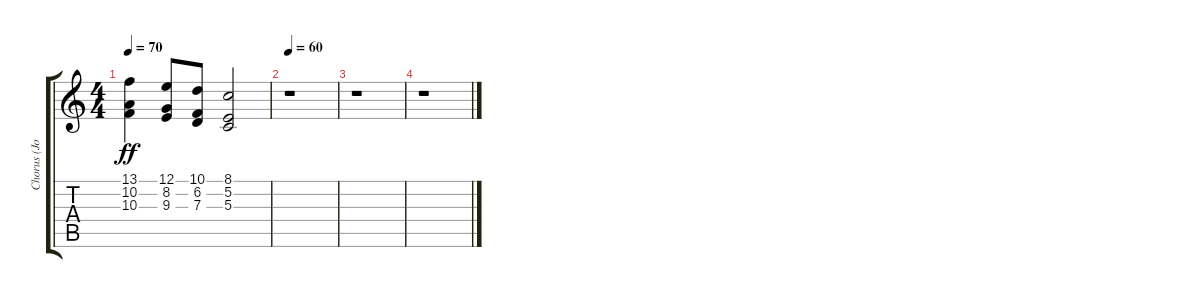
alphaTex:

\track ("Chorus (John, George)" "Chorus (Jo") {instrument synthvoice}
\staff {score tabs}
\tuning (E4 B3 G3 D3 A2 E2) {hide}
\ts (4 4)
\tempo 70
\clef g2
\ks c
(13.1 10.2 10.3).4{dy ff} (12.1 8.2 9.3).8 (10.1 6.2 7.3).8 (8.1 5.2 5.3).2 |
\tempo 65
\tempo 60
r.1 |
r.1 |
r.1
